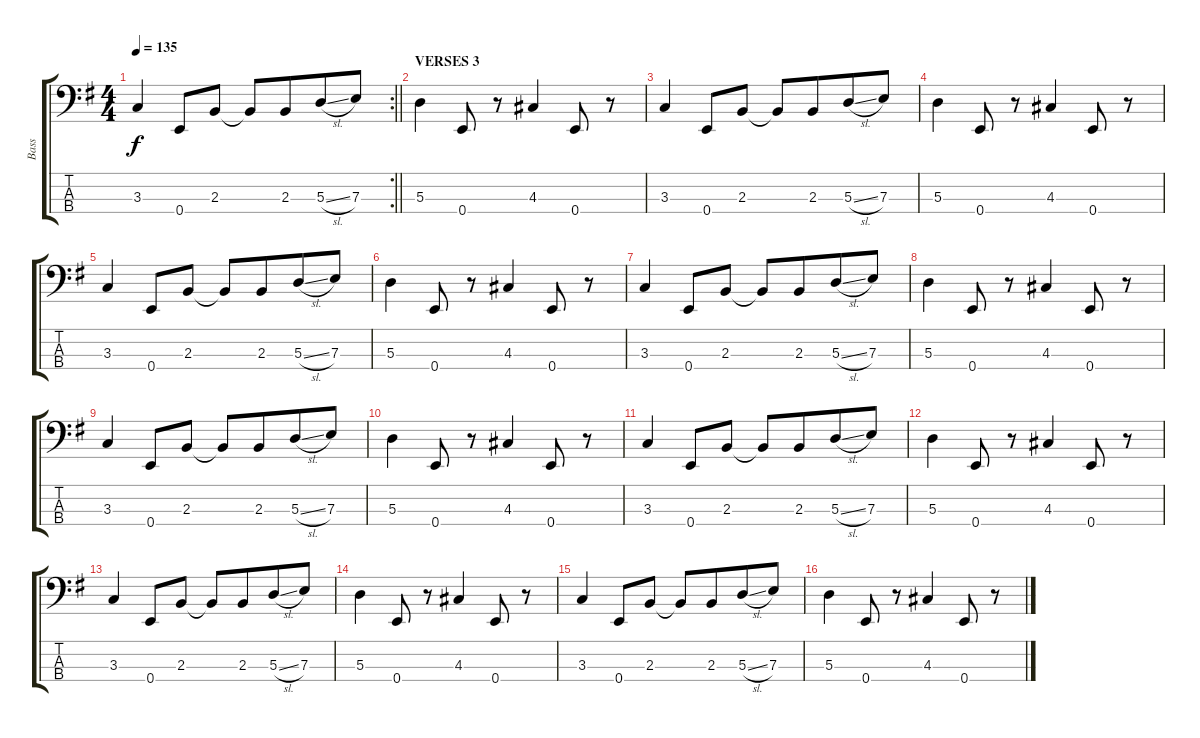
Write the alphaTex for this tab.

\track ("Bass" "Bass") {instrument electricbassfinger}
\staff {score tabs}
\tuning (G2 D2 A1 E1) {hide}
\rc 2
\ts (4 4)
\tempo 135
\clef f4
\barLineRight lightlight
\ks eminor
3.3.4{dy f} 0.4.8 2.3.8 2.3{t}.8 2.3.8{beam merge} 5.3{sl}.8 7.3.8 |
\section ("" "VERSES 3")
5.3.4 0.4.8 r.8 4.3.4 0.4.8 r.8 |
3.3.4 0.4.8 2.3.8 2.3{t}.8 2.3.8{beam merge} 5.3{sl}.8 7.3.8 |
5.3.4 0.4.8 r.8 4.3.4 0.4.8 r.8 |
3.3.4 0.4.8 2.3.8 2.3{t}.8 2.3.8{beam merge} 5.3{sl}.8 7.3.8 |
5.3.4 0.4.8 r.8 4.3.4 0.4.8 r.8 |
3.3.4 0.4.8 2.3.8 2.3{t}.8 2.3.8{beam merge} 5.3{sl}.8 7.3.8 |
5.3.4 0.4.8 r.8 4.3.4 0.4.8 r.8 |
3.3.4 0.4.8 2.3.8 2.3{t}.8 2.3.8{beam merge} 5.3{sl}.8 7.3.8 |
5.3.4 0.4.8 r.8 4.3.4 0.4.8 r.8 |
3.3.4 0.4.8 2.3.8 2.3{t}.8 2.3.8{beam merge} 5.3{sl}.8 7.3.8 |
5.3.4 0.4.8 r.8 4.3.4 0.4.8 r.8 |
3.3.4 0.4.8 2.3.8 2.3{t}.8 2.3.8{beam merge} 5.3{sl}.8 7.3.8 |
5.3.4 0.4.8 r.8 4.3.4 0.4.8 r.8 |
3.3.4 0.4.8 2.3.8 2.3{t}.8 2.3.8{beam merge} 5.3{sl}.8 7.3.8 |
5.3.4 0.4.8 r.8 4.3.4 0.4.8 r.8
